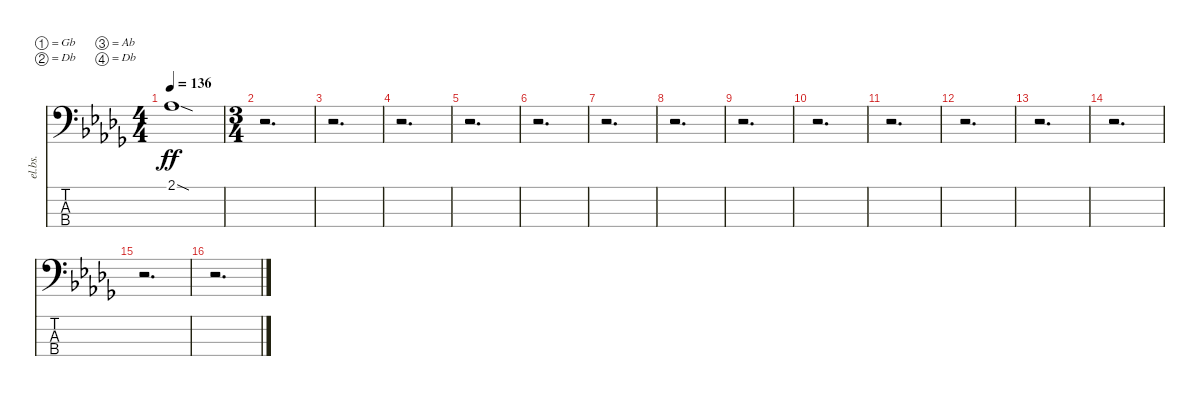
\bracketExtendMode nobrackets
\track ("Electric Bass" "el.bs.") {instrument electricbassfinger}
\staff {score tabs}
\tuning (Gb2 Db2 Ab1 Db1)
\ts (4 4)
\tempo 136
\clef f4
\ks db
2.1{sod acc b}.1{dy ff beam Down} |
\ts (3 4)
r.2{d beam Down} |
r.2{d beam Down} |
r.2{d beam Down} |
r.2{d beam Down} |
r.2{d beam Down} |
r.2{d beam Down} |
r.2{d beam Down} |
r.2{d beam Down} |
r.2{d beam Down} |
r.2{d beam Down} |
r.2{d beam Down} |
r.2{d beam Down} |
r.2{d beam Down} |
r.2{d beam Down} |
r.2{d beam Down}
